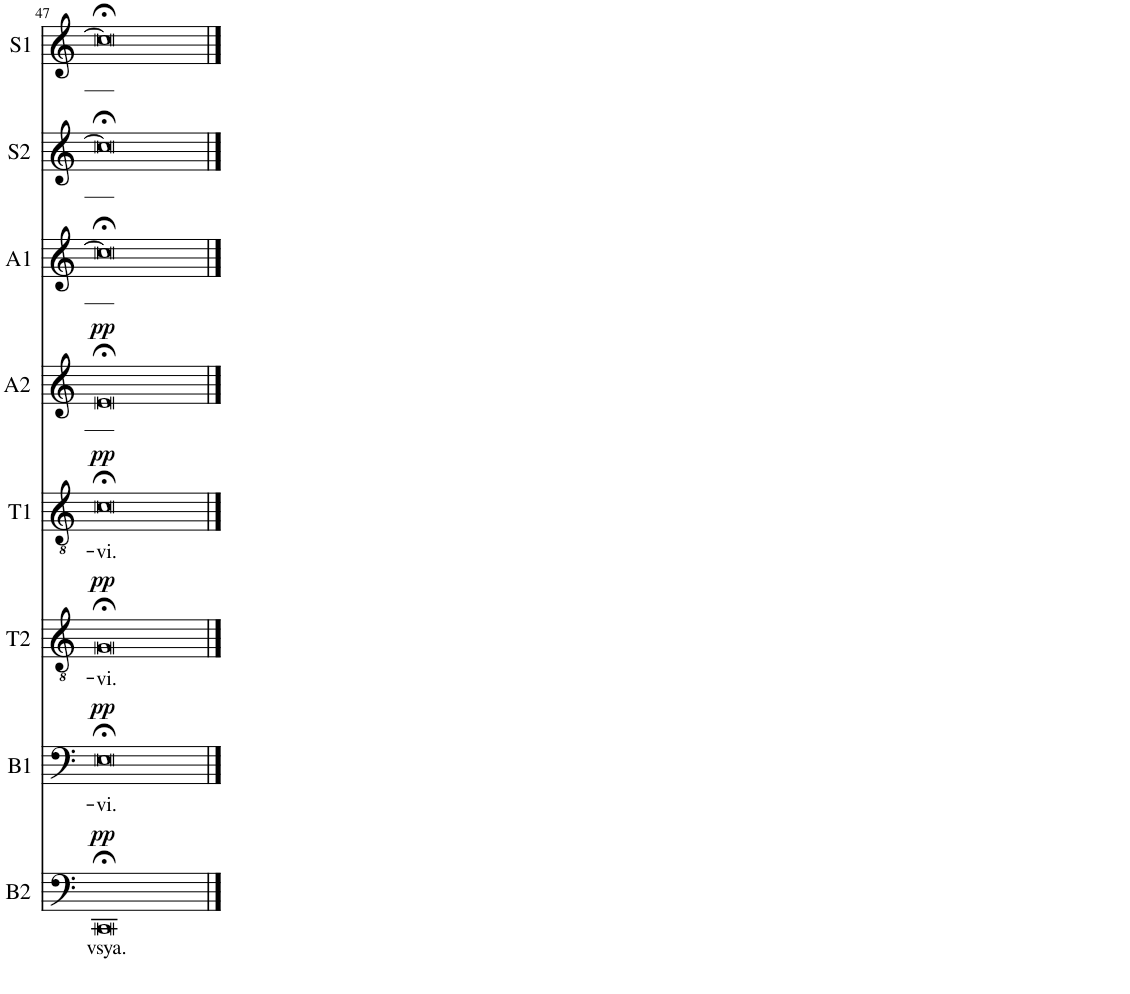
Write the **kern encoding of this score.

**kern	**text	**dynam	**kern	**text	**dynam	**kern	**text	**dynam	**kern	**text	**dynam	**kern	**dynam	**kern	**kern	**kern
*part8	*part8	*part8	*part7	*part7	*part7	*part6	*part6	*part6	*part5	*part5	*part5	*part4	*part4	*part3	*part2	*part1
*staff8	*staff8	*staff8	*staff7	*staff7	*staff7	*staff6	*staff6	*staff6	*staff5	*staff5	*staff5	*staff4	*staff4	*staff3	*staff2	*staff1
*I"Bass 2	*	*	*I"Bass 1	*	*	*I"Ténor 2	*	*	*I"Ténor 1	*	*	*I"Alto 2	*	*I"Alto 1	*I"Soprano 2	*I"Soprano 1
*I'B2	*	*	*I'B1	*	*	*I'T2	*	*	*I'T1	*	*	*I'A2	*	*I'A1	*I'S2	*I'S1
!!LO:PB:g=z
*clefF4	*	*	*clefF4	*	*	*clefGv2	*	*	*clefGv2	*	*	*clefG2	*	*clefG2	*clefG2	*clefG2
*k[]	*	*	*k[]	*	*	*k[]	*	*	*k[]	*	*	*k[]	*	*k[]	*k[]	*k[]
*M4/2	*	*	*M4/2	*	*	*M4/2	*	*	*M4/2	*	*	*M4/2	*	*M4/2	*M4/2	*M4/2
=47	=47	=47	=47	=47	=47	=47	=47	=47	=47	=47	=47	=47	=47	=47	=47	=47
!	!LO:LY:b	!LO:DY:a	!	!LO:LY:b	!LO:DY:a	!	!LO:LY:b	!LO:DY:a	!	!LO:LY:b	!LO:DY:a	!	!LO:DY:a	!	!	!
0CC;<	vsya.	pp	0E;<	-vi.	pp	0G;<	-vi.	pp	0c;<	-vi.	pp	0e;<	pp	0cc;<]	0cc;<]	0cc;<]
==	==	==	==	==	==	==	==	==	==	==	==	==	==	==	==	==
*-	*-	*-	*-	*-	*-	*-	*-	*-	*-	*-	*-	*-	*-	*-	*-	*-
